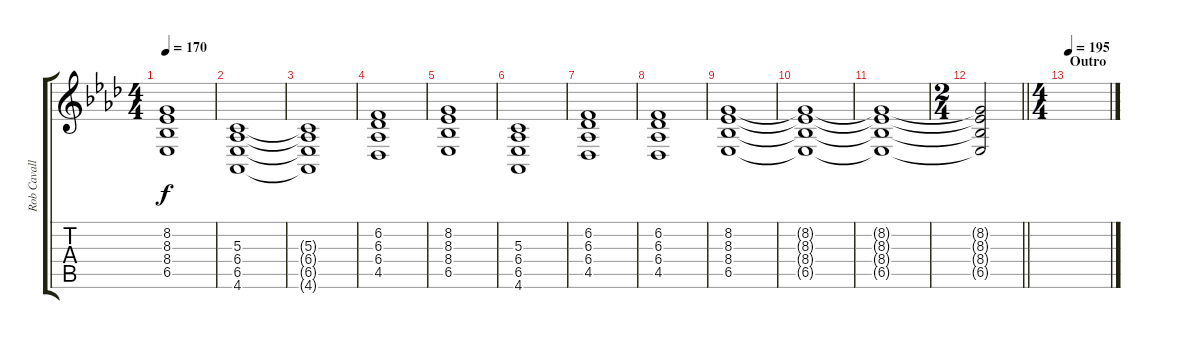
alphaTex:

\track ("Rob Cavallo" "Rob Cavall") {instrument acousticgrandpiano}
\staff {score tabs}
\tuning (E4 B3 G3 D3 A2 E2) {hide}
\ts (4 4)
\tempo 170
\clef g2
\ks ab
(8.2 8.3 8.4 6.5).1{dy f} |
(5.3 6.4 6.5 4.6).1 |
(5.3{t} 6.4{t} 6.5{t} 4.6{t}).1 |
(6.2 6.3 6.4 4.5).1 |
(8.2 8.3 8.4 6.5).1 |
(5.3 6.4 6.5 4.6).1 |
(6.2 6.3 6.4 4.5).1 |
(6.2 6.3 6.4 4.5).1 |
(8.2 8.3 8.4 6.5).1 |
(8.2{t} 8.3{t} 8.4{t} 6.5{t}).1 |
(8.2{t} 8.3{t} 8.4{t} 6.5{t}).1 |
\ts (2 4)
\barLineRight lightlight
(8.2{t} 8.3{t} 8.4{t} 6.5{t}).2 |
\ts (4 4)
\section ("" "Outro")
\tempo 195
